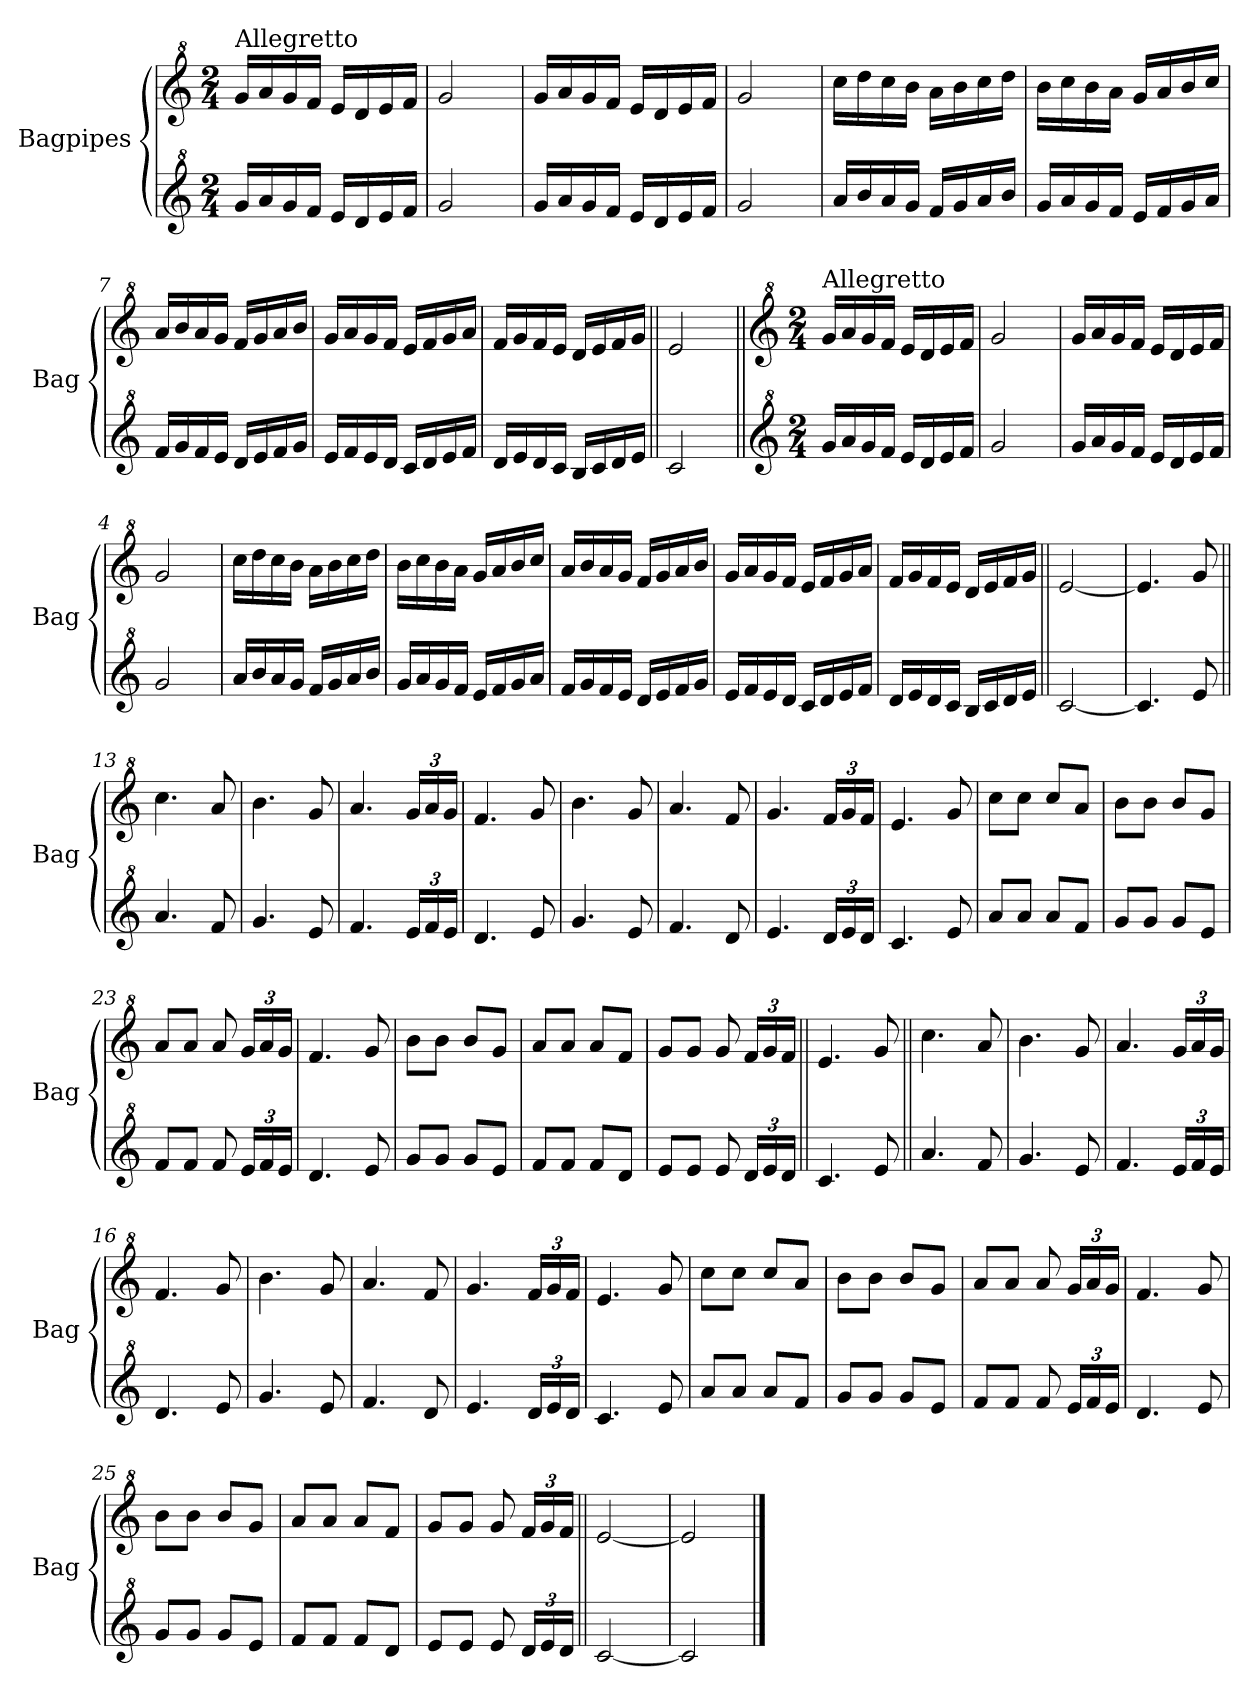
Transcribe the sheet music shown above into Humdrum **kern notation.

**kern	**kern
*part2	*part1
*staff2	*staff1
*I"Bagpipes	*I"Bagpipes
*I'Bag	*I'Bag
*clefG^2	*clefG^2
*k[]	*k[]
*M2/4	*M2/4
=1||	=1||
!	!LO:TX:a:t=Allegretto
16gg/LL	16gg/LL
16aa/	16aa/
16gg/	16gg/
16ff/JJ	16ff/JJ
16ee/LL	16ee/LL
16dd/	16dd/
16ee/	16ee/
16ff/JJ	16ff/JJ
=2	=2
2gg/	2gg/
=3	=3
16gg/LL	16gg/LL
16aa/	16aa/
16gg/	16gg/
16ff/JJ	16ff/JJ
16ee/LL	16ee/LL
16dd/	16dd/
16ee/	16ee/
16ff/JJ	16ff/JJ
=4	=4
2gg/	2gg/
=5	=5
16aa/LL	16ccc\LL
16bb/	16ddd\
16aa/	16ccc\
16gg/JJ	16bb\JJ
16ff/LL	16aa\LL
16gg/	16bb\
16aa/	16ccc\
16bb/JJ	16ddd\JJ
=6	=6
16gg/LL	16bb\LL
16aa/	16ccc\
16gg/	16bb\
16ff/JJ	16aa\JJ
16ee/LL	16gg/LL
16ff/	16aa/
16gg/	16bb/
16aa/JJ	16ccc/JJ
=7	=7
16ff/LL	16aa/LL
16gg/	16bb/
16ff/	16aa/
16ee/JJ	16gg/JJ
16dd/LL	16ff/LL
16ee/	16gg/
16ff/	16aa/
16gg/JJ	16bb/JJ
=8	=8
16ee/LL	16gg/LL
16ff/	16aa/
16ee/	16gg/
16dd/JJ	16ff/JJ
16cc/LL	16ee/LL
16dd/	16ff/
16ee/	16gg/
16ff/JJ	16aa/JJ
=9	=9
16dd/LL	16ff/LL
16ee/	16gg/
16dd/	16ff/
16cc/JJ	16ee/JJ
16b/LL	16dd/LL
16cc/	16ee/
16dd/	16ff/
16ee/JJ	16gg/JJ
=10||	=10||
2cc/	2ee/
=1||	=1||
*clefG^2	*clefG^2
*k[]	*k[]
*M2/4	*M2/4
!	!LO:TX:a:t=Allegretto
16gg/LL	16gg/LL
16aa/	16aa/
16gg/	16gg/
16ff/JJ	16ff/JJ
16ee/LL	16ee/LL
16dd/	16dd/
16ee/	16ee/
16ff/JJ	16ff/JJ
=2	=2
2gg/	2gg/
=3	=3
16gg/LL	16gg/LL
16aa/	16aa/
16gg/	16gg/
16ff/JJ	16ff/JJ
16ee/LL	16ee/LL
16dd/	16dd/
16ee/	16ee/
16ff/JJ	16ff/JJ
=4	=4
2gg/	2gg/
=5	=5
16aa/LL	16ccc\LL
16bb/	16ddd\
16aa/	16ccc\
16gg/JJ	16bb\JJ
16ff/LL	16aa\LL
16gg/	16bb\
16aa/	16ccc\
16bb/JJ	16ddd\JJ
=6	=6
16gg/LL	16bb\LL
16aa/	16ccc\
16gg/	16bb\
16ff/JJ	16aa\JJ
16ee/LL	16gg/LL
16ff/	16aa/
16gg/	16bb/
16aa/JJ	16ccc/JJ
=7	=7
16ff/LL	16aa/LL
16gg/	16bb/
16ff/	16aa/
16ee/JJ	16gg/JJ
16dd/LL	16ff/LL
16ee/	16gg/
16ff/	16aa/
16gg/JJ	16bb/JJ
=8	=8
16ee/LL	16gg/LL
16ff/	16aa/
16ee/	16gg/
16dd/JJ	16ff/JJ
16cc/LL	16ee/LL
16dd/	16ff/
16ee/	16gg/
16ff/JJ	16aa/JJ
=9	=9
16dd/LL	16ff/LL
16ee/	16gg/
16dd/	16ff/
16cc/JJ	16ee/JJ
16b/LL	16dd/LL
16cc/	16ee/
16dd/	16ff/
16ee/JJ	16gg/JJ
=11||	=11||
[2cc/	[2ee/
=12	=12
4.cc/]	4.ee/]
8ee/	8gg/
=13||	=13||
4.aa/	4.ccc\
8ff/	8aa/
=14	=14
4.gg/	4.bb\
8ee/	8gg/
=15	=15
4.ff/	4.aa/
*Xbrackettup	*Xbrackettup
24ee/LL	24gg/LL
24ff/	24aa/
24ee/JJ	24gg/JJ
=16	=16
4.dd/	4.ff/
8ee/	8gg/
=17	=17
4.gg/	4.bb\
8ee/	8gg/
=18	=18
4.ff/	4.aa/
8dd/	8ff/
=19	=19
4.ee/	4.gg/
24dd/LL	24ff/LL
24ee/	24gg/
24dd/JJ	24ff/JJ
=20	=20
4.cc/	4.ee/
8ee/	8gg/
=21	=21
8aa/L	8ccc\L
8aa/J	8ccc\J
8aa/L	8ccc/L
8ff/J	8aa/J
=22	=22
8gg/L	8bb\L
8gg/J	8bb\J
8gg/L	8bb/L
8ee/J	8gg/J
=23	=23
8ff/L	8aa/L
8ff/J	8aa/J
8ff/	8aa/
24ee/LL	24gg/LL
24ff/	24aa/
24ee/JJ	24gg/JJ
=24	=24
4.dd/	4.ff/
8ee/	8gg/
=25	=25
8gg/L	8bb\L
8gg/J	8bb\J
8gg/L	8bb/L
8ee/J	8gg/J
=26	=26
8ff/L	8aa/L
8ff/J	8aa/J
8ff/L	8aa/L
8dd/J	8ff/J
=27	=27
8ee/L	8gg/L
8ee/J	8gg/J
8ee/	8gg/
24dd/LL	24ff/LL
24ee/	24gg/
24dd/JJ	24ff/JJ
=28||	=28||
4.cc/	4.ee/
8ee/	8gg/
=13||	=13||
4.aa/	4.ccc\
8ff/	8aa/
=14	=14
4.gg/	4.bb\
8ee/	8gg/
=15	=15
4.ff/	4.aa/
24ee/LL	24gg/LL
24ff/	24aa/
24ee/JJ	24gg/JJ
=16	=16
4.dd/	4.ff/
8ee/	8gg/
=17	=17
4.gg/	4.bb\
8ee/	8gg/
=18	=18
4.ff/	4.aa/
8dd/	8ff/
=19	=19
4.ee/	4.gg/
24dd/LL	24ff/LL
24ee/	24gg/
24dd/JJ	24ff/JJ
=20	=20
4.cc/	4.ee/
8ee/	8gg/
=21	=21
8aa/L	8ccc\L
8aa/J	8ccc\J
8aa/L	8ccc/L
8ff/J	8aa/J
=22	=22
8gg/L	8bb\L
8gg/J	8bb\J
8gg/L	8bb/L
8ee/J	8gg/J
=23	=23
8ff/L	8aa/L
8ff/J	8aa/J
8ff/	8aa/
24ee/LL	24gg/LL
24ff/	24aa/
24ee/JJ	24gg/JJ
=24	=24
4.dd/	4.ff/
8ee/	8gg/
=25	=25
8gg/L	8bb\L
8gg/J	8bb\J
8gg/L	8bb/L
8ee/J	8gg/J
=26	=26
8ff/L	8aa/L
8ff/J	8aa/J
8ff/L	8aa/L
8dd/J	8ff/J
=27	=27
8ee/L	8gg/L
8ee/J	8gg/J
8ee/	8gg/
24dd/LL	24ff/LL
24ee/	24gg/
24dd/JJ	24ff/JJ
=29||	=29||
[2cc/	[2ee/
=30	=30
2cc/]	2ee/]
==	==
*-	*-
